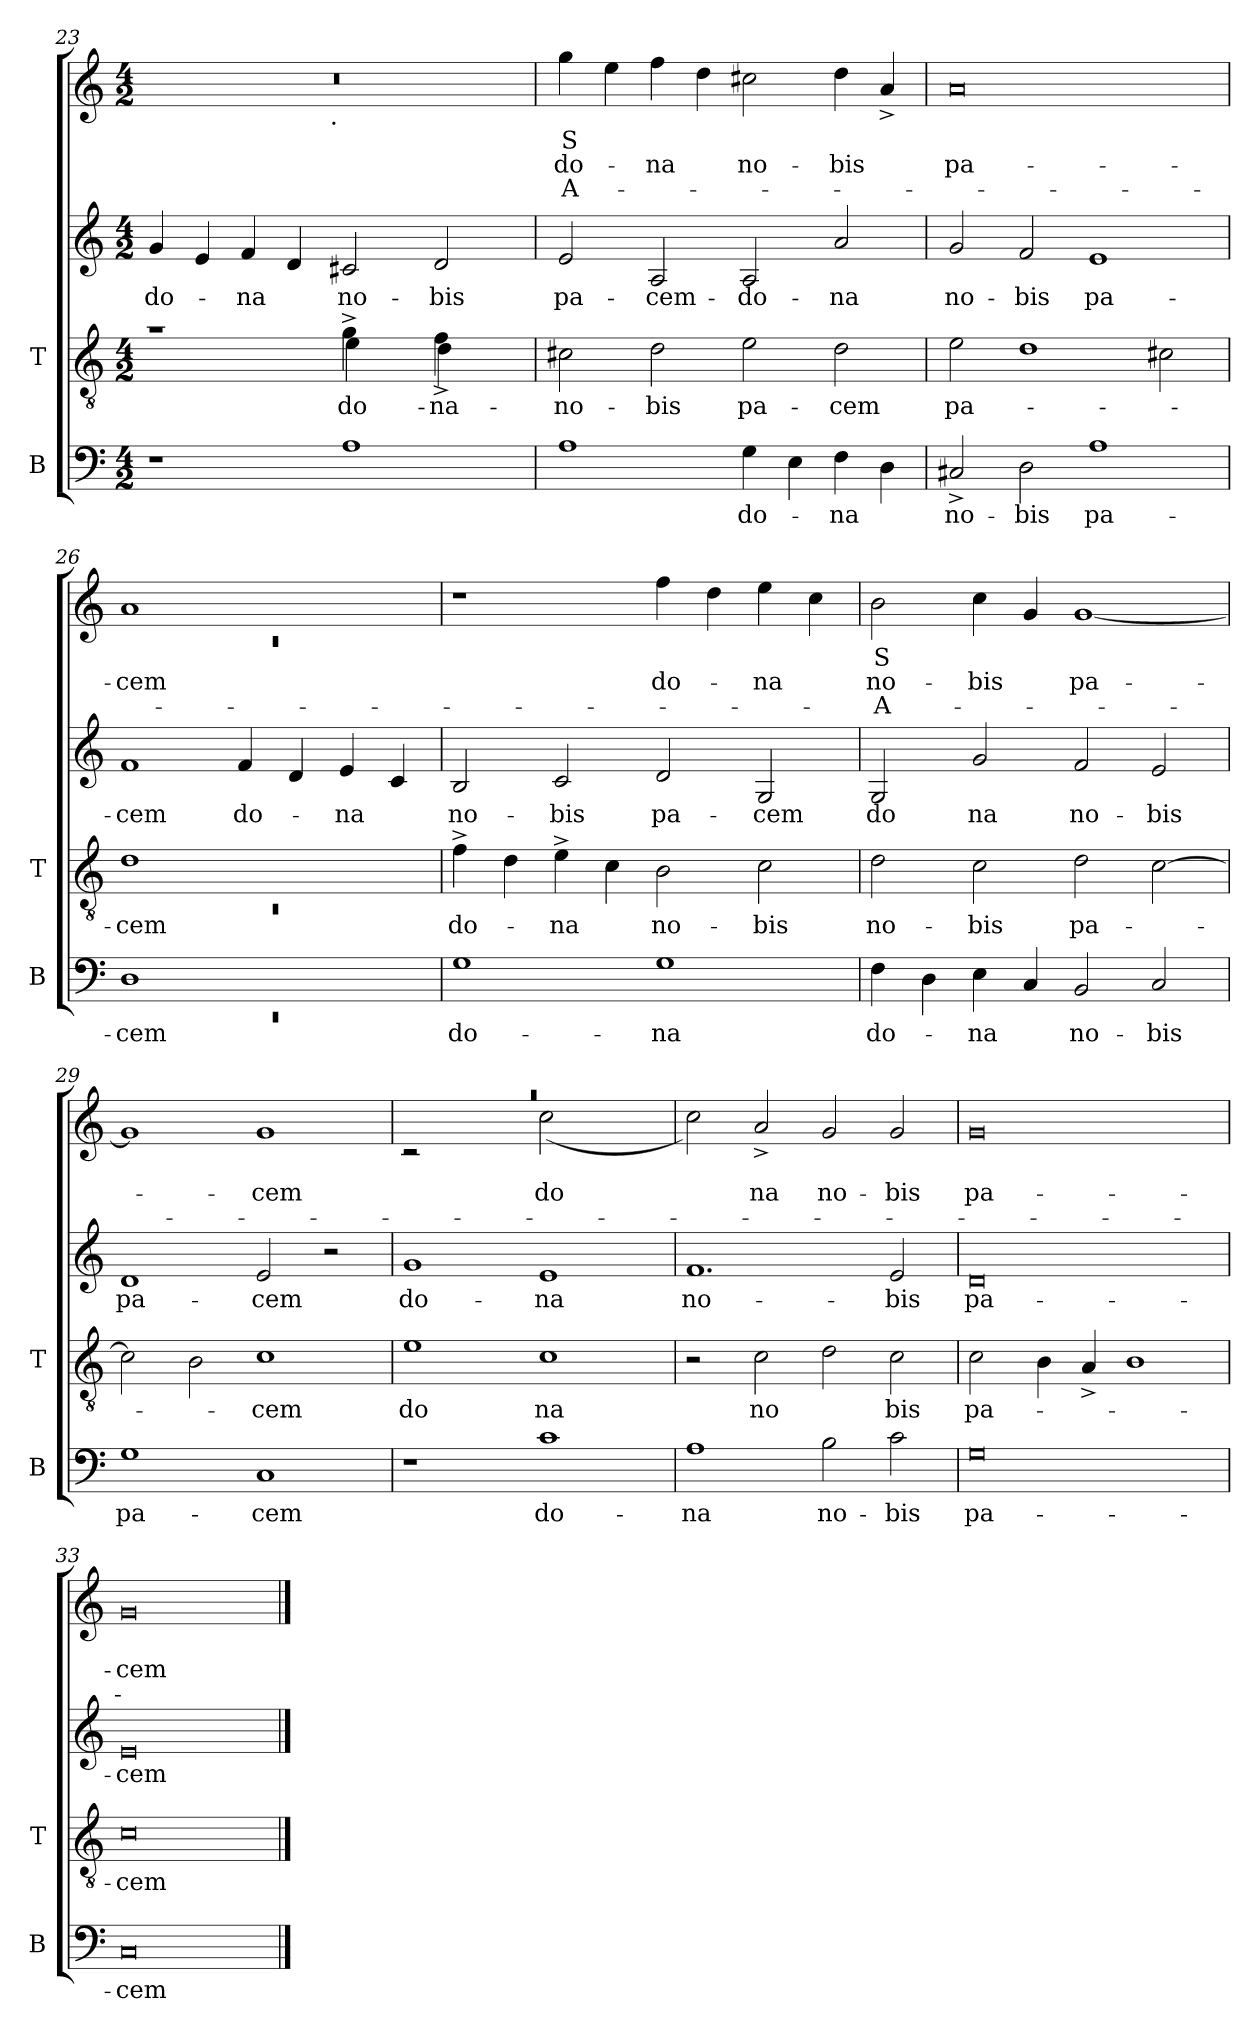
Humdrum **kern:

**kern	**text	**kern	**text	**kern	**text	**kern	**text	**text	**text
*part4	*part4	*part3	*part3	*part2	*part2	*part1	*part1	*part1	*part1
*staff4	*staff4	*staff3	*staff3	*staff2	*staff2	*staff1	*staff1	*staff1	*staff1
*I"B	*	*I"T	*	*	*	*	*	*	*
*I'B	*	*I'T	*	*	*	*	*	*	*
!!LO:LB:g=z
*clefF4	*	*clefGv2	*	*clefG2	*	*clefG2	*	*	*
*k[]	*	*k[]	*	*k[]	*	*k[]	*	*	*
*C:	*	*C:	*	*C:	*	*C:	*	*	*
*M4/2	*	*M4/2	*	*M4/2	*	*M4/2	*	*	*
=23	=23	=23	=23	=23	=23	=23	=23	=23	=23
*	*	*^	*	*	*	*	*	*	*
*	*	*	*^	*	*	*	*	*	*	*
!	!	!	!	!	!	!	!LO:LY:b	!	!	!	!
*	*	*	*	*	*	*	*	*^	*	*	*
1r	.	1ra	1ryy	1.ryy	.	4g/	do-	0r	2ryy	.	.	.
.	.	.	.	.	.	4e/	.	.	.	.	.	.
!	!	!	!	!	!	!	!LO:LY:b	!	!	!	!	!
.	.	.	.	.	.	4f/	-na	.	4...ryy	.	.	.
.	.	.	.	.	.	4d/	.	.	.	.	.	.
!	!	!	!	!	!	!	!	!	!LO:TX:b:t=.	!	!	!
.	.	.	.	.	.	.	.	.	1ryy	.	.	.
!	!	!	!	!	!LO:LY:b	!	!LO:LY:b	!	!	!	!	!
1A	.	4g^<\	4e\	.	do-	2c#X/	no-	.	.	.	.	.
.	.	4ryy	4ryy	.	.	.	.	.	.	.	.	.
!	!	!	!	!	!LO:LY:b	!	!LO:LY:b	!	!	!	!	!
.	.	2ryy	4f^<\	4d\	-na	2d/	-bis	.	.	.	.	.
.	.	.	4ryy	4ryy	.	.	.	.	.	.	.	.
.	.	.	.	.	.	.	.	.	32ryy	.	.	.
=24	=24	=24	=24	=24	=24	=24	=24	=24	=24	=24	=24	=24
!	!	!	!	!	!LO:LY:b	!	!LO:LY:b	!	!	!LO:LY:b:rj	!LO:LY:b:rj	!LO:LY:b:rj
*	*	*v	*v	*v	*	*	*	*v	*v	*	*	*
1A	.	2c#X\	no-	2e/	pa-	4gg\	S	do-	-A-
.	.	.	.	.	.	4ee\	.	.	.
!	!	!	!LO:LY:b	!	!LO:LY:b	!	!	!LO:LY:b	!
.	.	2d\	-bis	2A/	-cem-	4ff\	.	-na	.
.	.	.	.	.	.	4dd\	.	.	.
!	!LO:LY:b	!	!LO:LY:b	!	!LO:LY:b	!	!	!LO:LY:b	!
4G\	do-	2e\	pa-	2A/	-do-	2cc#X\	.	no-	.
4E\	.	.	.	.	.	.	.	.	.
!	!LO:LY:b	!	!LO:LY:b	!	!LO:LY:b	!	!	!LO:LY:b	!
4F\	-na	2d\	-cem	2a/	-na	4dd\	.	-bis	.
4D\	.	.	.	.	.	4a^</	.	.	.
=25	=25	=25	=25	=25	=25	=25	=25	=25	=25
!	!LO:LY:b	!	!LO:LY:b	!	!LO:LY:b	!	!	!LO:LY:b	!
2C#X^</	no-	2e\	pa-	2g/	no-	0a	.	pa-	.
!	!LO:LY:b	!	!	!	!LO:LY:b	!	!	!	!
2D\	-bis	1d	.	2f/	-bis	.	.	.	.
!	!LO:LY:b	!	!	!	!LO:LY:b	!	!	!	!
1A	pa-	.	.	1e	pa-	.	.	.	.
.	.	2c#X\	.	.	.	.	.	.	.
=26	=26	=26	=26	=26	=26	=26	=26	=26	=26
*^	*	*^	*	*	*	*^	*	*	*
!	!LO:N:vis=1	!LO:LY:b	!	!LO:N:vis=1	!LO:LY:b	!	!LO:LY:b	!	!LO:N:vis=1	!	!LO:LY:b	!
1D	0rEE	-cem	1d	0rC	-cem	1f	-cem	1a	0rc	.	-cem	.
!	!	!	!	!	!	!	!LO:LY:b	!	!	!	!	!
1ryy	.	.	1ryy	.	.	4f/	do-	1ryy	.	.	.	.
.	.	.	.	.	.	4d/	.	.	.	.	.	.
!	!	!	!	!	!	!	!LO:LY:b	!	!	!	!	!
.	.	.	.	.	.	4e/	-na	.	.	.	.	.
.	.	.	.	.	.	4c/	.	.	.	.	.	.
*v	*v	*	*	*	*	*	*	*v	*v	*	*	*
*	*	*v	*v	*	*	*	*	*	*	*
=27	=27	=27	=27	=27	=27	=27	=27	=27	=27
!	!LO:LY:b	!	!LO:LY:b	!	!LO:LY:b	!	!	!	!
1G	do-	4f^>\	do-	2B/	no-	1r	.	.	.
.	.	4d\	.	.	.	.	.	.	.
!	!	!	!LO:LY:b	!	!LO:LY:b	!	!	!	!
.	.	4e^>\	-na	2c/	-bis	.	.	.	.
.	.	4c\	.	.	.	.	.	.	.
!	!LO:LY:b	!	!LO:LY:b	!	!LO:LY:b	!	!	!LO:LY:b	!
1G	-na	2B\	no-	2d/	pa-	4ff\	.	do-	.
.	.	.	.	.	.	4dd\	.	.	.
!	!	!	!LO:LY:b	!	!LO:LY:b	!	!	!LO:LY:b	!
.	.	2c\	-bis	2G/	-cem	4ee\	.	-na	.
.	.	.	.	.	.	4cc\	.	.	.
!!LO:PB:g=z
=28	=28	=28	=28	=28	=28	=28	=28	=28	=28
!	!LO:LY:b	!	!LO:LY:b	!	!LO:LY:b	!	!LO:LY:b:rj	!LO:LY:b:rj	!LO:LY:b:rj
4F\	do-	2d\	no-	2G/	do	2b\	S	no-	-A-
4D\	.	.	.	.	.	.	.	.	.
!	!LO:LY:b	!	!LO:LY:b	!	!LO:LY:b	!	!	!LO:LY:b	!
4E\	-na	2c\	-bis	2g/	na	4cc\	.	-bis	.
4C/	.	.	.	.	.	4g/	.	.	.
!	!LO:LY:b	!	!LO:LY:b	!	!LO:LY:b	!	!	!LO:LY:b	!
2BB/	no-	2d\	pa-	2f/	no-	[<1g	.	pa-	.
!	!LO:LY:b	!	!	!	!LO:LY:b	!	!	!	!
2C/	-bis	[>2c\	.	2e/	-bis	.	.	.	.
=29	=29	=29	=29	=29	=29	=29	=29	=29	=29
!	!LO:LY:b	!	!	!	!LO:LY:b	!	!	!	!
1G	pa-	2c\]	.	1d	pa-	1g]	.	.	.
.	.	2B\	.	.	.	.	.	.	.
!	!LO:LY:b	!	!LO:LY:b	!	!LO:LY:b	!	!	!LO:LY:b	!
1C	-cem	1c	-cem	2e/	-cem	1g	.	-cem	.
.	.	.	.	2r	.	.	.	.	.
=30	=30	=30	=30	=30	=30	=30	=30	=30	=30
!	!	!	!LO:LY:b	!	!LO:LY:b	!LO:N:vis=1	!	!	!
*	*	*	*	*	*	*^	*	*	*
1r	.	1e	do	1g	do-	0raa	2rc	.	.	.
.	.	.	.	.	.	.	2ryy	.	.	.
!	!LO:LY:b	!	!LO:LY:b	!	!LO:LY:b	!	!	!	!LO:LY:b	!
1c	do-	1c	na	1e	-na	.	(>2cc\	.	do-	.
.	.	.	.	.	.	.	2ryy	.	.	.
=31	=31	=31	=31	=31	=31	=31	=31	=31	=31	=31
!	!LO:LY:b	!	!	!	!LO:LY:b	!	!	!	!	!
*	*	*	*	*	*	*v	*v	*	*	*
1A	-na	2r	.	1.f	no-	2cc\)	.	.	.
!	!	!	!LO:LY:b	!	!	!	!	!LO:LY:b	!
.	.	2c\	no	.	.	2a^</	.	-na	.
!	!LO:LY:b	!	!	!	!	!	!	!LO:LY:b	!
2B\	no-	2d\	.	.	.	2g/	.	no-	.
!	!LO:LY:b	!	!LO:LY:b	!	!LO:LY:b	!	!	!LO:LY:b	!
2c\	-bis	2c\	bis	2e/	-bis	2g/	.	-bis	.
=32	=32	=32	=32	=32	=32	=32	=32	=32	=32
!	!LO:LY:b	!	!LO:LY:b	!	!LO:LY:b	!	!	!LO:LY:b	!
0G	pa-	2c\	pa-	0d	pa-	0g	.	pa-	.
.	.	4B\	.	.	.	.	.	.	.
.	.	4A^</	.	.	.	.	.	.	.
.	.	1B	.	.	.	.	.	.	.
=33	=33	=33	=33	=33	=33	=33	=33	=33	=33
!	!LO:LY:b	!	!LO:LY:b	!	!LO:LY:b	!	!	!LO:LY:b	!
0C	-cem	0c	-cem	0e	-cem	0g	.	-cem	.
==	==	==	==	==	==	==	==	==	==
*-	*-	*-	*-	*-	*-	*-	*-	*-	*-
